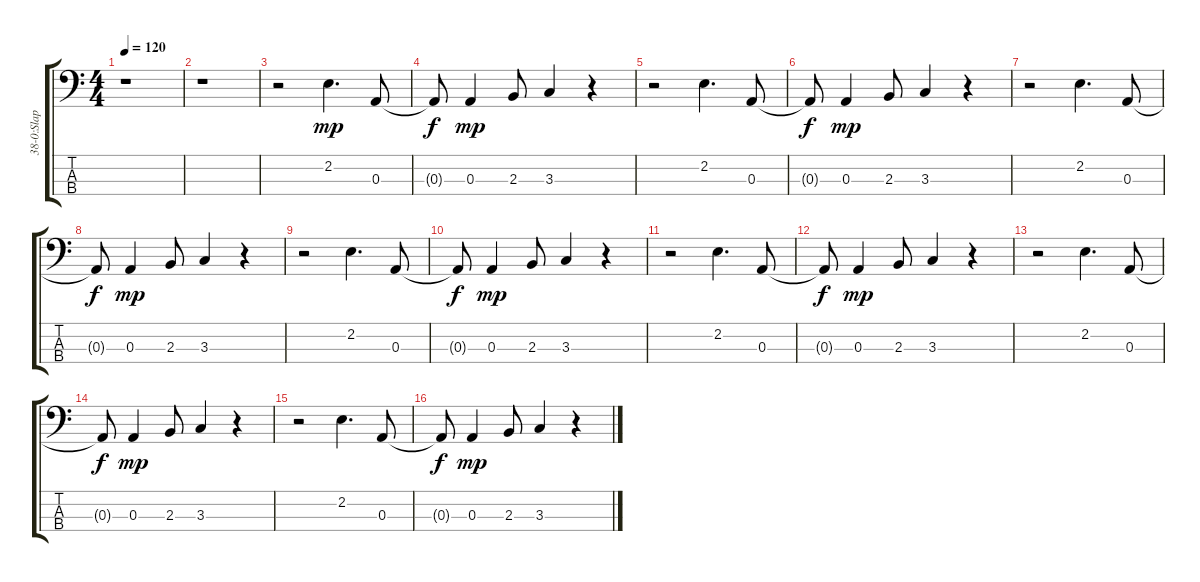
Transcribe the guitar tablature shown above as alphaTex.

\track ("38-0:Slap Bass 2" "38-0:Slap ") {instrument slapbass2}
\staff {score tabs}
\tuning (G2 D2 A1 E1) {hide}
\ts (4 4)
\tempo 120
\clef f4
\ks c
r.1{dy f} |
r.1 |
r.2 2.2.4{d dy mp} 0.3.8 |
0.3{t}.8{dy f} 0.3.4{dy mp} 2.3.8 3.3.4 r.4 |
r.2 2.2.4{d} 0.3.8 |
0.3{t}.8{dy f} 0.3.4{dy mp} 2.3.8 3.3.4 r.4 |
r.2 2.2.4{d} 0.3.8 |
0.3{t}.8{dy f} 0.3.4{dy mp} 2.3.8 3.3.4 r.4 |
r.2 2.2.4{d} 0.3.8 |
0.3{t}.8{dy f} 0.3.4{dy mp} 2.3.8 3.3.4 r.4 |
r.2 2.2.4{d} 0.3.8 |
0.3{t}.8{dy f} 0.3.4{dy mp} 2.3.8 3.3.4 r.4 |
r.2 2.2.4{d} 0.3.8 |
0.3{t}.8{dy f} 0.3.4{dy mp} 2.3.8 3.3.4 r.4 |
r.2 2.2.4{d} 0.3.8 |
0.3{t}.8{dy f} 0.3.4{dy mp} 2.3.8 3.3.4 r.4
